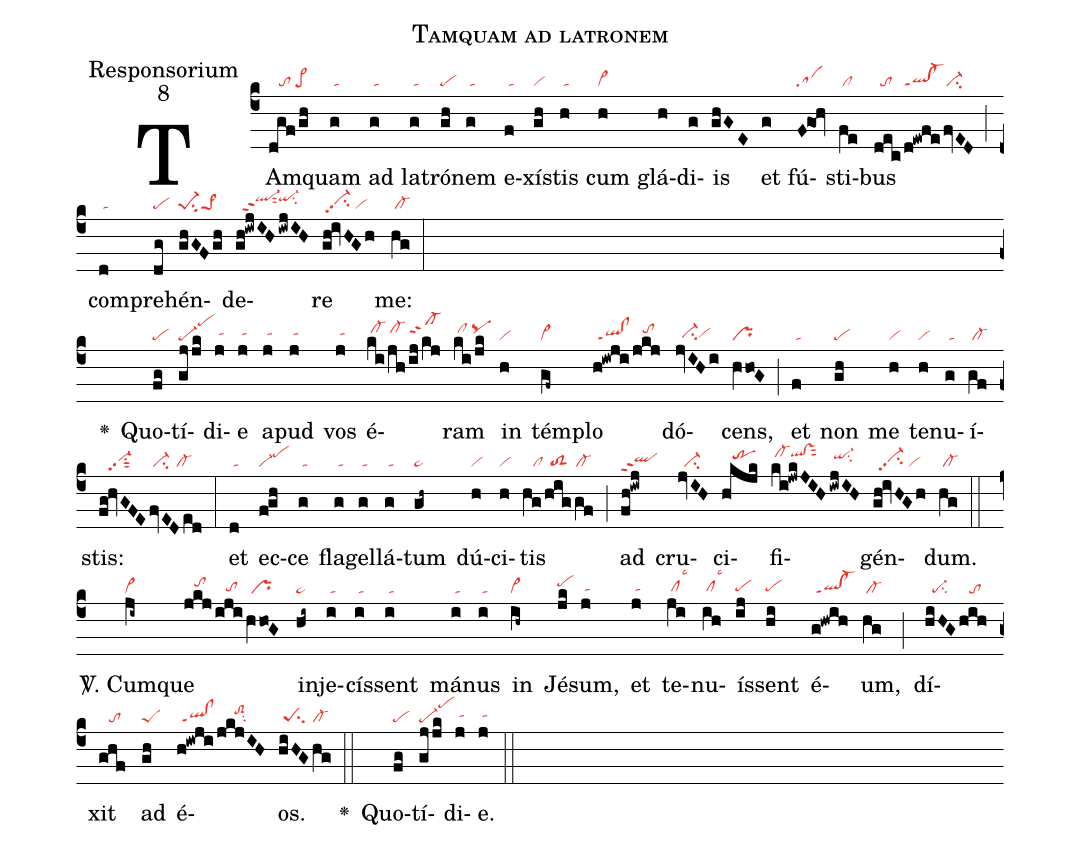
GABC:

name:Tamquam ad latronem;
office-part:Responsorium;
mode:8;
nabc-lines:1;
%%
(c4) TAm(dgf/gh|///to/pe>)quam(g|/ta) ad(g|/ta) la(g|/ta)tró(gh|pe)nem(g|/ta)
e(f|/ta)xí(gh|vi)stis(h|/ta) cum(h|vi>) glá(h)di(g)is(ghGE) et(g) fú(F!go!hv|sa)sti(fe|/cl)bus(dec|//to|/d!ewfe/fvED|ql!cl-ppt1ci-) (;)
com(d|/ta)pre(dg|pe)hén(ghGFgh|pe-1su2pe>1)de(gh!iwjIH|//ql-hippt2sut2|/iwjIH|qi-hisu2)re(gh!ivHGh|/vi-hhpp2su2/vi) me:(hg|/cl-) (:Z)

<v>\greheightstar</v>() Quo(fg|pe)tí(gjjk|pe-pehl)di(j|/tahh)e(j|/tahh)
a(j|/tahh)pud(j|/tahh) vos(j|/tahh) é(ki/jh/ij/kj|/cl-hi/cl-hi/sf-hi)ram(ki/jk|/clhi/pqhi) in(h|vi) tém(gf~|cl~)plo(h!iwji/jkj|/ql!clppt1///tohi) dó(jvIHi|//ci-hgvihg)cens,(hVho!G|pr) (;)
et(f|/ta) non(gh|pe) me(h|vi) te(h|vi)nu(g|/ta)í(gf|/cl-)stis:(fg!hvGFE|///vi-hhpp2su1sut2|/fvEDed|/ci-//cl-) (:)

et(d|/ta) ec(f!gh|vi-pehj)ce(g|/ta) fla(g|/ta)gel(g|/ta)lá(g|/ta)tum(gh~|pe~) dú(h|vi)ci(h|vi)tis(hg/higgf|///cl//toS2//cl-) (;)
ad(fh!iwj|qlhhppt2) cru(jvIH|//ci-)ci(hkjk|///trhi)fi(ki!jwkJIH|/cl-hjqlhj!vshjsut2|iwjIH|/qi-hisu2)gén(gh!ivHGh|//vi-hhpp2su2/vi)dum.(hg|/cl-) (::Z)


<sp>V/</sp>. Cum(ji~|cl~)que(jkj/iji/hVho!G|///tohi//////tohg////pr) in(hi~|pe~)je(i|/ta)cís(i|/ta)sent(i|/ta) má(i|/ta)nus(i|/ta) in(ih~|cl~) Jé(jk|pehi)sum,(j|/tahg)
et(j|/tahg) te(ji|/clhglsc3)nu(ih|/clhglsc3)ís(ij|pehg)sent(hi|pehg) é(g!hwih|/ql!cl-ppt1)um,(hg|/cl-) (;)
dí(hiHG|//pe-su2|/hih|///to)xit(ghf|///to) ad(gh|peS) é(h!iwji|/ql!clppt1|/jkjIH|/////toS2hisu2)os.(hiHGhg|/peSsu2/cl-) (::)

<v>\greheightstar</v>() Quo(fg|pe)tí(gjjk|pe-pehl)di(j|/tahh)e.(j|/tahh) (::)
